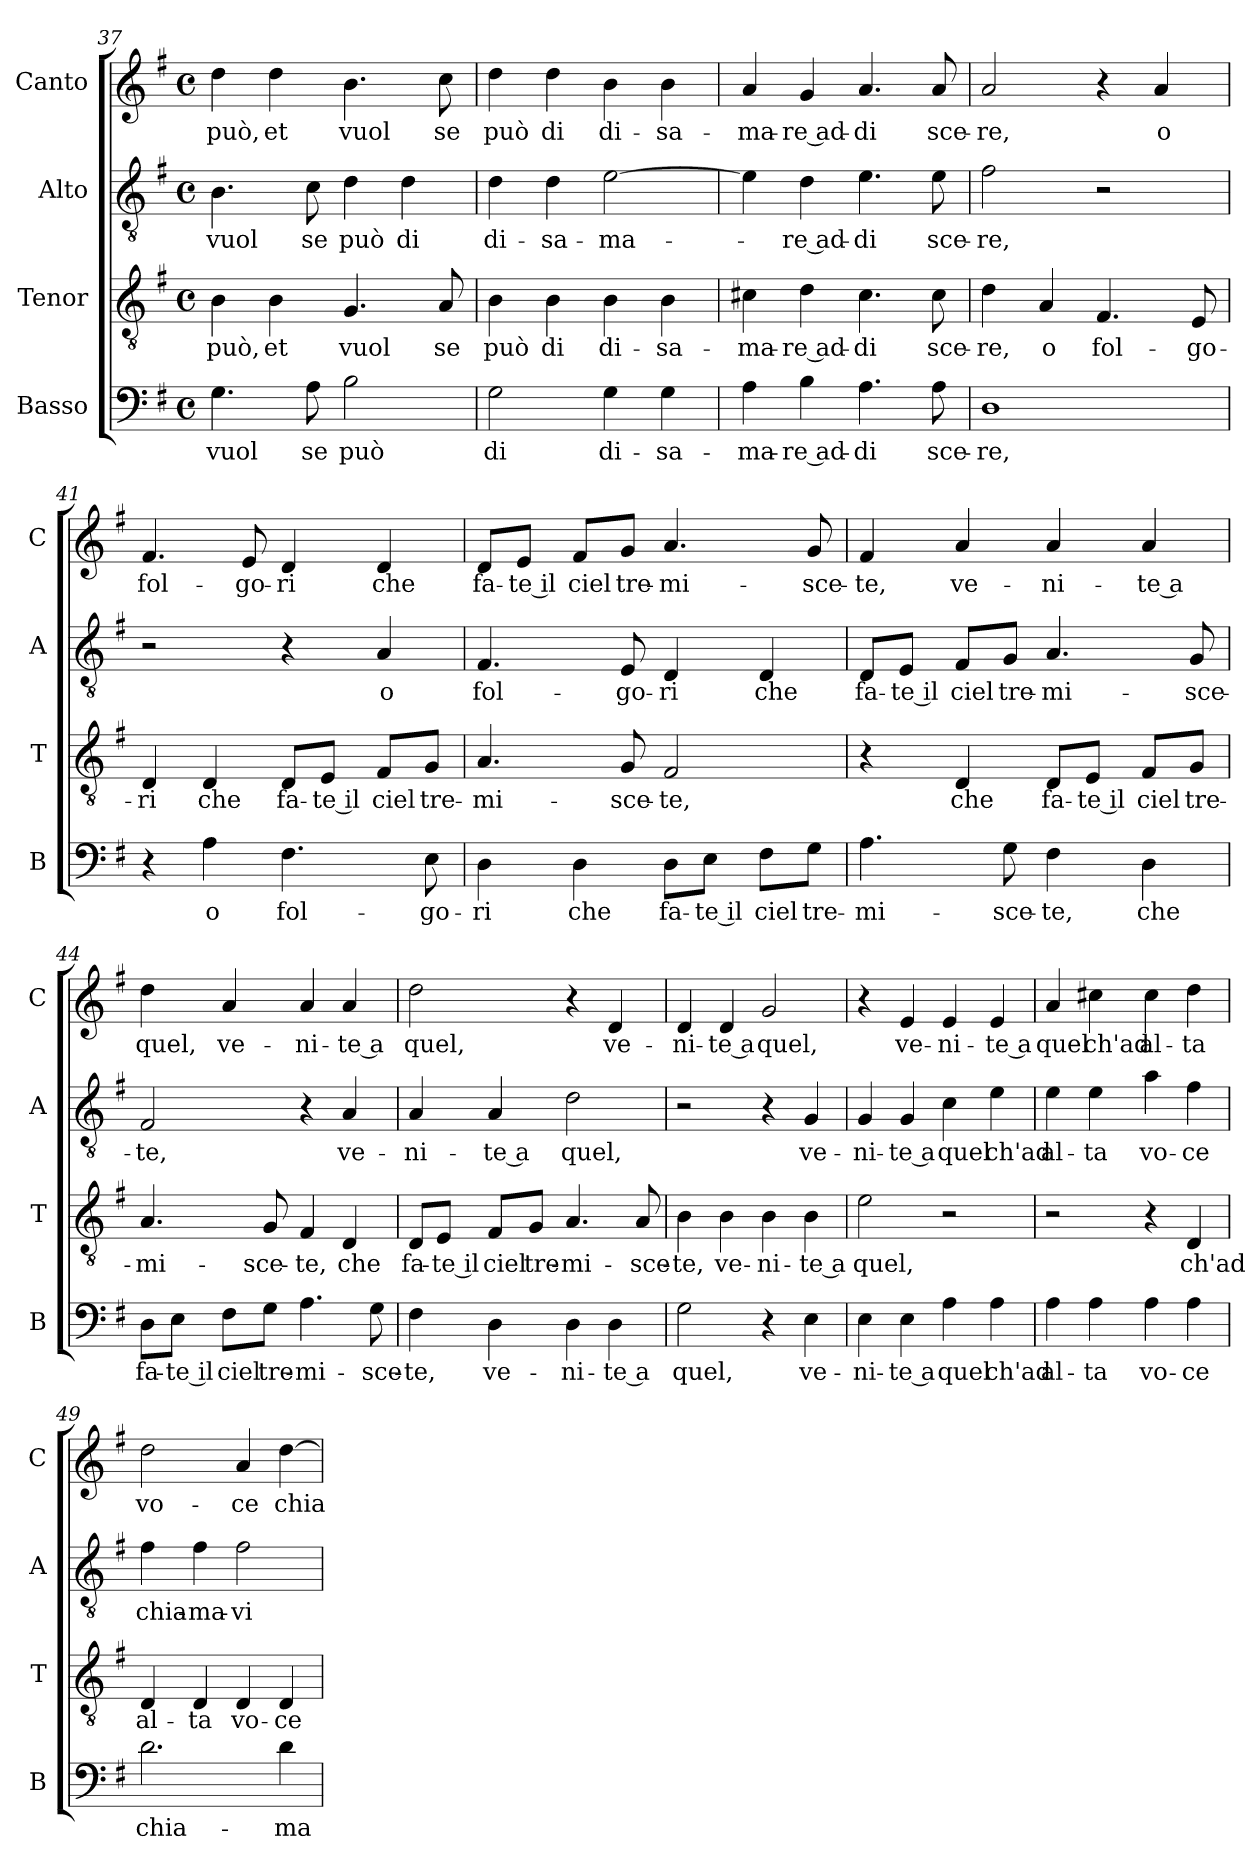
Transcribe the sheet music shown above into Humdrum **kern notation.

**kern	**text	**kern	**text	**kern	**text	**kern	**text
*part4	*part4	*part3	*part3	*part2	*part2	*part1	*part1
*staff4	*staff4	*staff3	*staff3	*staff2	*staff2	*staff1	*staff1
*I"Basso	*	*I"Tenor	*	*I"Alto	*	*I"Canto	*
*I'B	*	*I'T	*	*I'A	*	*I'C	*
*clefF4	*	*clefGv2	*	*clefGv2	*	*clefG2	*
*k[f#]	*	*k[f#]	*	*k[f#]	*	*k[f#]	*
*G:	*	*G:	*	*G:	*	*G:	*
*M4/4	*	*M4/4	*	*M4/4	*	*M4/4	*
*met(c)	*	*met(c)	*	*met(c)	*	*met(c)	*
=37	=37	=37	=37	=37	=37	=37	=37
!	!LO:LY:b	!	!LO:LY:b	!	!LO:LY:b	!	!LO:LY:b
4.G\	vuol	4B\	può,	4.B\	vuol	4dd\	può,
!	!	!	!LO:LY:b	!	!	!	!LO:LY:b
.	.	4B\	et	.	.	4dd\	et
!	!LO:LY:b	!	!	!	!LO:LY:b	!	!
8A\	se	.	.	8c\	se	.	.
!	!LO:LY:b	!	!LO:LY:b	!	!LO:LY:b	!	!LO:LY:b
2B\	può	4.G/	vuol	4d\	può	4.b\	vuol
!	!	!	!	!	!LO:LY:b	!	!
.	.	.	.	4d\	di	.	.
!	!	!	!LO:LY:b	!	!	!	!LO:LY:b
.	.	8A/	se	.	.	8cc\	se
=38	=38	=38	=38	=38	=38	=38	=38
!	!LO:LY:b	!	!LO:LY:b	!	!LO:LY:b	!	!LO:LY:b
2G\	di	4B\	può	4d\	di-	4dd\	può
!	!	!	!LO:LY:b	!	!LO:LY:b	!	!LO:LY:b
.	.	4B\	di	4d\	-sa-	4dd\	di
!	!LO:LY:b	!	!LO:LY:b	!	!LO:LY:b	!	!LO:LY:b
4G\	di-	4B\	di-	[2e\	-ma-	4b\	di-
!	!LO:LY:b	!	!LO:LY:b	!	!	!	!LO:LY:b
4G\	-sa-	4B\	-sa-	.	.	4b\	-sa-
=39	=39	=39	=39	=39	=39	=39	=39
!	!LO:LY:b	!	!LO:LY:b	!	!	!	!LO:LY:b
4A\	-ma-	4c#X\	-ma-	4e\]	.	4a/	-ma-
!	!LO:LY:b	!	!LO:LY:b	!	!LO:LY:b	!	!LO:LY:b
4B\	-re ad-	4d\	-re ad-	4d\	-re ad-	4g/	-re ad-
!	!LO:LY:b	!	!LO:LY:b	!	!LO:LY:b	!	!LO:LY:b
4.A\	-di	4.c#\	-di	4.e\	-di	4.a/	-di
!	!LO:LY:b	!	!LO:LY:b	!	!LO:LY:b	!	!LO:LY:b
8A\	sce-	8c#\	sce-	8e\	sce-	8a/	sce-
=40	=40	=40	=40	=40	=40	=40	=40
!	!LO:LY:b	!	!LO:LY:b	!	!LO:LY:b	!	!LO:LY:b
1D	-re,	4d\	-re,	2f#\	-re,	2a/	-re,
!	!	!	!LO:LY:b	!	!	!	!
.	.	4A/	o	.	.	.	.
!	!	!	!LO:LY:b	!	!	!	!
.	.	4.F#/	fol-	2r	.	4r	.
!	!	!	!	!	!	!	!LO:LY:b
.	.	.	.	.	.	4a/	o
!	!	!	!LO:LY:b	!	!	!	!
.	.	8E/	-go-	.	.	.	.
!!LO:LB:g=z
=41	=41	=41	=41	=41	=41	=41	=41
!	!	!	!LO:LY:b	!	!	!	!LO:LY:b
4r	.	4D/	-ri	2r	.	4.f#/	fol-
!	!LO:LY:b	!	!LO:LY:b	!	!	!	!
4A\	o	4D/	che	.	.	.	.
!	!	!	!	!	!	!	!LO:LY:b
.	.	.	.	.	.	8e/	-go-
!	!LO:LY:b	!	!LO:LY:b	!	!	!	!LO:LY:b
4.F#\	fol-	8D/L	fa-	4r	.	4d/	-ri
!	!	!	!LO:LY:b	!	!	!	!
.	.	8E/J	-te il	.	.	.	.
!	!	!	!LO:LY:b	!	!LO:LY:b	!	!LO:LY:b
.	.	8F#/L	ciel	4A/	o	4d/	che
!	!LO:LY:b	!	!LO:LY:b	!	!	!	!
8E\	-go-	8G/J	tre-	.	.	.	.
=42	=42	=42	=42	=42	=42	=42	=42
!	!LO:LY:b	!	!LO:LY:b	!	!LO:LY:b	!	!LO:LY:b
4D\	-ri	4.A/	-mi-	4.F#/	fol-	8d/L	fa-
!	!	!	!	!	!	!	!LO:LY:b
.	.	.	.	.	.	8e/J	-te il
!	!LO:LY:b	!	!	!	!	!	!LO:LY:b
4D\	che	.	.	.	.	8f#/L	ciel
!	!	!	!LO:LY:b	!	!LO:LY:b	!	!LO:LY:b
.	.	8G/	-sce-	8E/	-go-	8g/J	tre-
!	!LO:LY:b	!	!LO:LY:b	!	!LO:LY:b	!	!LO:LY:b
8D\L	fa-	2F#/	-te,	4D/	-ri	4.a/	-mi-
!	!LO:LY:b	!	!	!	!	!	!
8E\J	-te il	.	.	.	.	.	.
!	!LO:LY:b	!	!	!	!LO:LY:b	!	!
8F#\L	ciel	.	.	4D/	che	.	.
!	!LO:LY:b	!	!	!	!	!	!LO:LY:b
8G\J	tre-	.	.	.	.	8g/	-sce-
=43	=43	=43	=43	=43	=43	=43	=43
!	!LO:LY:b	!	!	!	!LO:LY:b	!	!LO:LY:b
4.A\	-mi-	4r	.	8D/L	fa-	4f#/	-te,
!	!	!	!	!	!LO:LY:b	!	!
.	.	.	.	8E/J	-te il	.	.
!	!	!	!LO:LY:b	!	!LO:LY:b	!	!LO:LY:b
.	.	4D/	che	8F#/L	ciel	4a/	ve-
!	!LO:LY:b	!	!	!	!LO:LY:b	!	!
8G\	-sce-	.	.	8G/J	tre-	.	.
!	!LO:LY:b	!	!LO:LY:b	!	!LO:LY:b	!	!LO:LY:b
4F#\	-te,	8D/L	fa-	4.A/	-mi-	4a/	-ni-
!	!	!	!LO:LY:b	!	!	!	!
.	.	8E/J	-te il	.	.	.	.
!	!LO:LY:b	!	!LO:LY:b	!	!	!	!LO:LY:b
4D\	che	8F#/L	ciel	.	.	4a/	-te a
!	!	!	!LO:LY:b	!	!LO:LY:b	!	!
.	.	8G/J	tre-	8G/	-sce-	.	.
=44	=44	=44	=44	=44	=44	=44	=44
!	!LO:LY:b	!	!LO:LY:b	!	!LO:LY:b	!	!LO:LY:b
8D\L	fa-	4.A/	-mi-	2F#/	-te,	4dd\	quel,
!	!LO:LY:b	!	!	!	!	!	!
8E\J	-te il	.	.	.	.	.	.
!	!LO:LY:b	!	!	!	!	!	!LO:LY:b
8F#\L	ciel	.	.	.	.	4a/	ve-
!	!LO:LY:b	!	!LO:LY:b	!	!	!	!
8G\J	tre-	8G/	-sce-	.	.	.	.
!	!LO:LY:b	!	!LO:LY:b	!	!	!	!LO:LY:b
4.A\	-mi-	4F#/	-te,	4r	.	4a/	-ni-
!	!	!	!LO:LY:b	!	!LO:LY:b	!	!LO:LY:b
.	.	4D/	che	4A/	ve-	4a/	-te a
!	!LO:LY:b	!	!	!	!	!	!
8G\	-sce-	.	.	.	.	.	.
!!LO:LB:g=z
=45	=45	=45	=45	=45	=45	=45	=45
!	!LO:LY:b	!	!LO:LY:b	!	!LO:LY:b	!	!LO:LY:b
4F#\	-te,	8D/L	fa-	4A/	-ni-	2dd\	quel,
!	!	!	!LO:LY:b	!	!	!	!
.	.	8E/J	-te il	.	.	.	.
!	!LO:LY:b	!	!LO:LY:b	!	!LO:LY:b	!	!
4D\	ve-	8F#/L	ciel	4A/	-te a	.	.
!	!	!	!LO:LY:b	!	!	!	!
.	.	8G/J	tre-	.	.	.	.
!	!LO:LY:b	!	!LO:LY:b	!	!LO:LY:b	!	!
4D\	-ni-	4.A/	-mi-	2d\	quel,	4r	.
!	!LO:LY:b	!	!	!	!	!	!LO:LY:b
4D\	-te a	.	.	.	.	4d/	ve-
!	!	!	!LO:LY:b	!	!	!	!
.	.	8A/	-sce-	.	.	.	.
=46	=46	=46	=46	=46	=46	=46	=46
!	!LO:LY:b	!	!LO:LY:b	!	!	!	!LO:LY:b
2G\	quel,	4B\	-te,	2r	.	4d/	-ni-
!	!	!	!LO:LY:b	!	!	!	!LO:LY:b
.	.	4B\	ve-	.	.	4d/	-te a
!	!	!	!LO:LY:b	!	!	!	!LO:LY:b
4r	.	4B\	-ni-	4r	.	2g/	quel,
!	!LO:LY:b	!	!LO:LY:b	!	!LO:LY:b	!	!
4E\	ve-	4B\	-te a	4G/	ve-	.	.
=47	=47	=47	=47	=47	=47	=47	=47
!	!LO:LY:b	!	!LO:LY:b	!	!LO:LY:b	!	!
4E\	-ni-	2e\	quel,	4G/	-ni-	4r	.
!	!LO:LY:b	!	!	!	!LO:LY:b	!	!LO:LY:b
4E\	-te a	.	.	4G/	-te a	4e/	ve-
!	!LO:LY:b	!	!	!	!LO:LY:b	!	!LO:LY:b
4A\	quel	2r	.	4c\	quel	4e/	-ni-
!	!LO:LY:b	!	!	!	!LO:LY:b	!	!LO:LY:b
4A\	ch'ad	.	.	4e\	ch'ad	4e/	-te a
=48	=48	=48	=48	=48	=48	=48	=48
!	!LO:LY:b	!	!	!	!LO:LY:b	!	!LO:LY:b
4A\	al-	2r	.	4e\	al-	4a/	quel
!	!LO:LY:b	!	!	!	!LO:LY:b	!	!LO:LY:b
4A\	-ta	.	.	4e\	-ta	4cc#X\	ch'ad
!	!LO:LY:b	!	!	!	!LO:LY:b	!	!LO:LY:b
4A\	vo-	4r	.	4a\	vo-	4cc#\	al-
!	!LO:LY:b	!	!LO:LY:b	!	!LO:LY:b	!	!LO:LY:b
4A\	-ce	4D/	ch'ad	4f#\	-ce	4dd\	-ta
=49	=49	=49	=49	=49	=49	=49	=49
!	!LO:LY:b	!	!LO:LY:b	!	!LO:LY:b	!	!LO:LY:b
2.d\	chia-	4D/	al-	4f#\	chia-	2dd\	vo-
!	!	!	!LO:LY:b	!	!LO:LY:b	!	!
.	.	4D/	-ta	4f#\	-ma-	.	.
!	!	!	!LO:LY:b	!	!LO:LY:b	!	!LO:LY:b
.	.	4D/	vo-	2f#\	-vi	4a/	-ce
!	!LO:LY:b	!	!LO:LY:b	!	!	!	!LO:LY:b
4d\	-ma-	4D/	-ce	.	.	[4dd\	chia-
=	=	=	=	=	=	=	=
*-	*-	*-	*-	*-	*-	*-	*-
